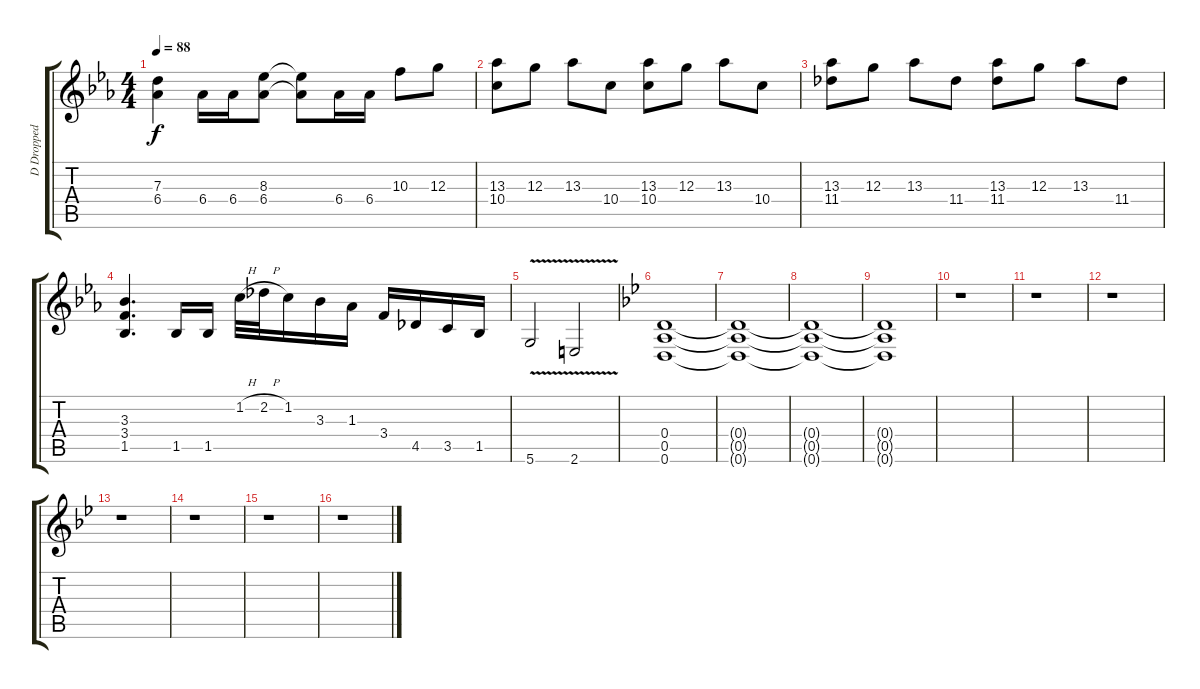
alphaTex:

\track ("D Dropped Guitar II - John Petrucci" "D Dropped ") {instrument distortionguitar}
\staff {score tabs}
\tuning (E4 B3 G3 D3 A2 D2) {hide}
\ts (4 4)
\tempo 88
\clef g2
\ks eb
(7.3 6.4).4{dy f} 6.4.16 6.4.16 (8.3 6.4).8 (8.3{t} 6.4{t}).8 6.4.16 6.4.16 10.3.8 12.3.8 |
(13.3 10.4).8 12.3.8 13.3.8 10.4.8 (13.3 10.4).8 12.3.8 13.3.8 10.4.8 |
(13.3 11.4).8 12.3.8 13.3.8 11.4.8 (13.3 11.4).8 12.3.8 13.3.8 11.4.8 |
(3.3 3.4 1.5).4{d} 1.5.16 1.5.16 1.2{h}.32 2.2{h}.32 1.2.16 3.3.16 1.3.16 3.4.16 4.5.16 3.5.16 1.5.16 |
5.6{v}.2 2.6{v}.2 |
\ks bb
(0.4 0.5 0.6).1{volume 0} |
(0.4{t} 0.5{t} 0.6{t}).1 |
(0.4{t} 0.5{t} 0.6{t}).1 |
(0.4{t} 0.5{t} 0.6{t}).1 |
r.1 |
r.1 |
r.1 |
r.1 |
r.1 |
r.1 |
r.1
